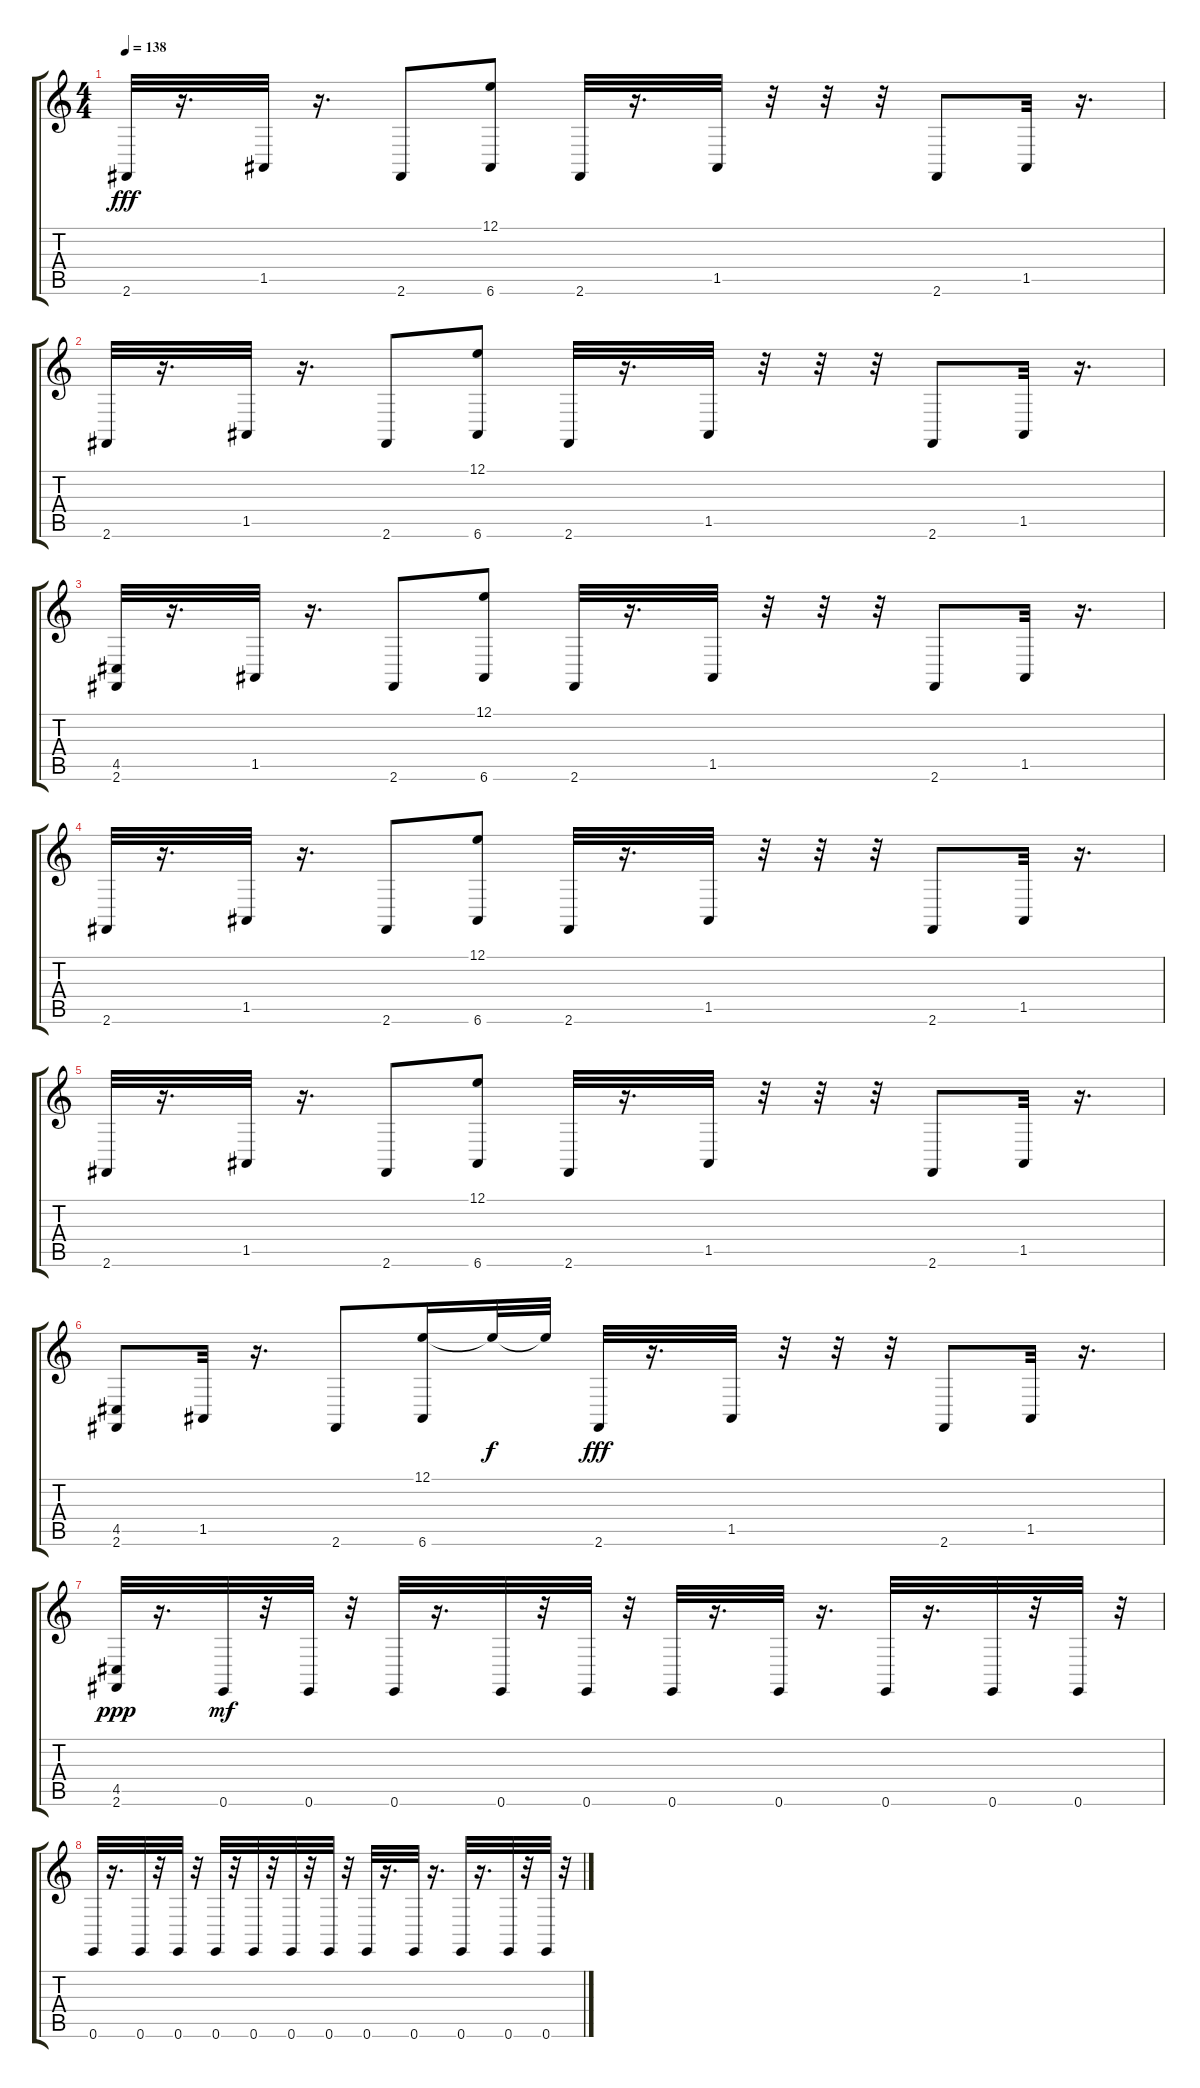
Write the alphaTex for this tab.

\track "" {instrument woodblock}
\staff {score tabs}
\tuning (E4 B3 G3 D3 A2 E2) {hide}
\ts (4 4)
\tempo 138
\clef g2
\ks c
2.6.32{dy fff} r.16{d} 1.5.32 r.16{d} 2.6.8 (12.1 6.6).8 2.6.32 r.16{d} 1.5.32 r.32 r.32 r.32 2.6.8 1.5.32 r.16{d} |
2.6.32 r.16{d} 1.5.32 r.16{d} 2.6.8 (12.1 6.6).8 2.6.32 r.16{d} 1.5.32 r.32 r.32 r.32 2.6.8 1.5.32 r.16{d} |
(4.5 2.6).32 r.16{d} 1.5.32 r.16{d} 2.6.8 (12.1 6.6).8 2.6.32 r.16{d} 1.5.32 r.32 r.32 r.32 2.6.8 1.5.32 r.16{d} |
2.6.32 r.16{d} 1.5.32 r.16{d} 2.6.8 (12.1 6.6).8 2.6.32 r.16{d} 1.5.32 r.32 r.32 r.32 2.6.8 1.5.32 r.16{d} |
2.6.32 r.16{d} 1.5.32 r.16{d} 2.6.8 (12.1 6.6).8 2.6.32 r.16{d} 1.5.32 r.32 r.32 r.32 2.6.8 1.5.32 r.16{d} |
(4.5 2.6).8 1.5.32 r.16{d} 2.6.8 (12.1 6.6).16 12.1{t}.32{dy f} 12.1{t}.32 2.6.32{dy fff} r.16{d} 1.5.32 r.32 r.32 r.32 2.6.8 1.5.32 r.16{d} |
(4.5 2.6).32{dy ppp} r.16{d} 0.6.32{dy mf} r.32 0.6.32 r.32 0.6.32 r.16{d} 0.6.32 r.32 0.6.32 r.32 0.6.32 r.16{d} 0.6.32 r.16{d} 0.6.32 r.16{d} 0.6.32 r.32 0.6.32 r.32 |
0.6.32 r.16{d} 0.6.32 r.32 0.6.32 r.32 0.6.32 r.32 0.6.32 r.32 0.6.32 r.32 0.6.32 r.32 0.6.32 r.16{d} 0.6.32 r.16{d} 0.6.32 r.16{d} 0.6.32 r.32 0.6.32 r.32
